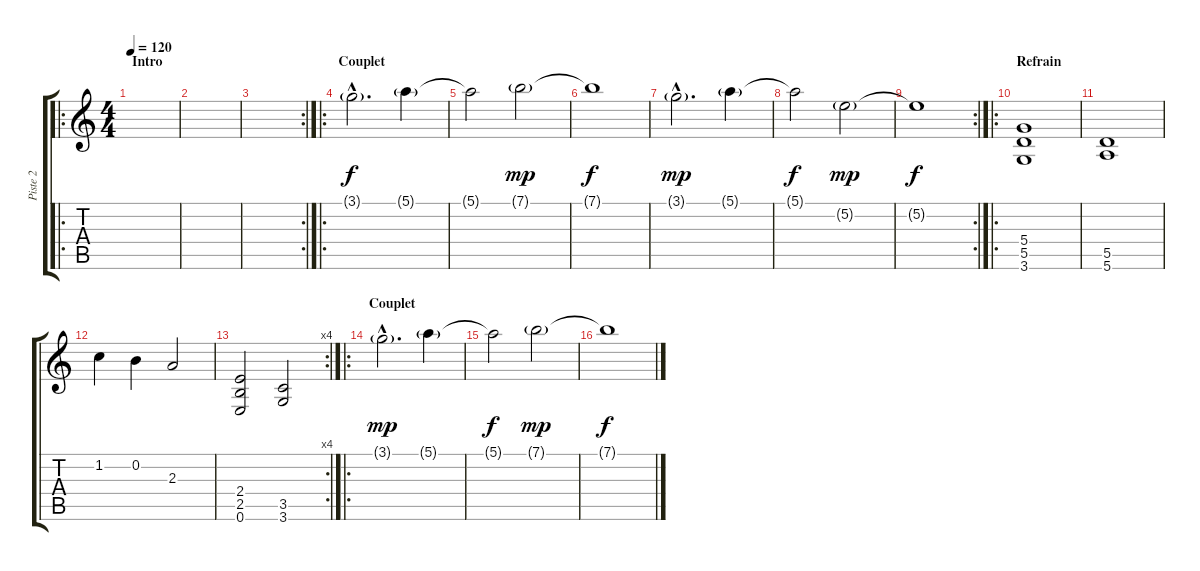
\track ("Piste 2" "Piste 2") {instrument distortionguitar}
\staff {score tabs}
\tuning (E4 B3 G3 D3 A2 E2) {hide}
\ro
\ts (4 4)
\section ("" "Intro")
\tempo 120
\clef g2
\ks c
|
|
\rc 2
|
\ro
\section ("" "Couplet")
3.1{g hac}.2{d} 5.1{g}.4 |
5.1{t}.2{dy f} 7.1{g}.2{dy mp} |
7.1{t}.1{dy f} |
3.1{g hac}.2{d dy mp} 5.1{g}.4 |
5.1{t}.2{dy f} 5.2{g}.2{dy mp} |
\rc 2
5.2{t}.1{dy f} |
\ro
\section ("" "Refrain")
(5.4 5.5 3.6).1 |
(5.5 5.6).1 |
1.2.4 0.2.4 2.3.2 |
\rc 4
(2.4 2.5 0.6).2 (3.5 3.6).2 |
\ro
\section ("" "Couplet")
3.1{g hac}.2{d dy mp} 5.1{g}.4 |
5.1{t}.2{dy f} 7.1{g}.2{dy mp} |
7.1{t}.1{dy f}
